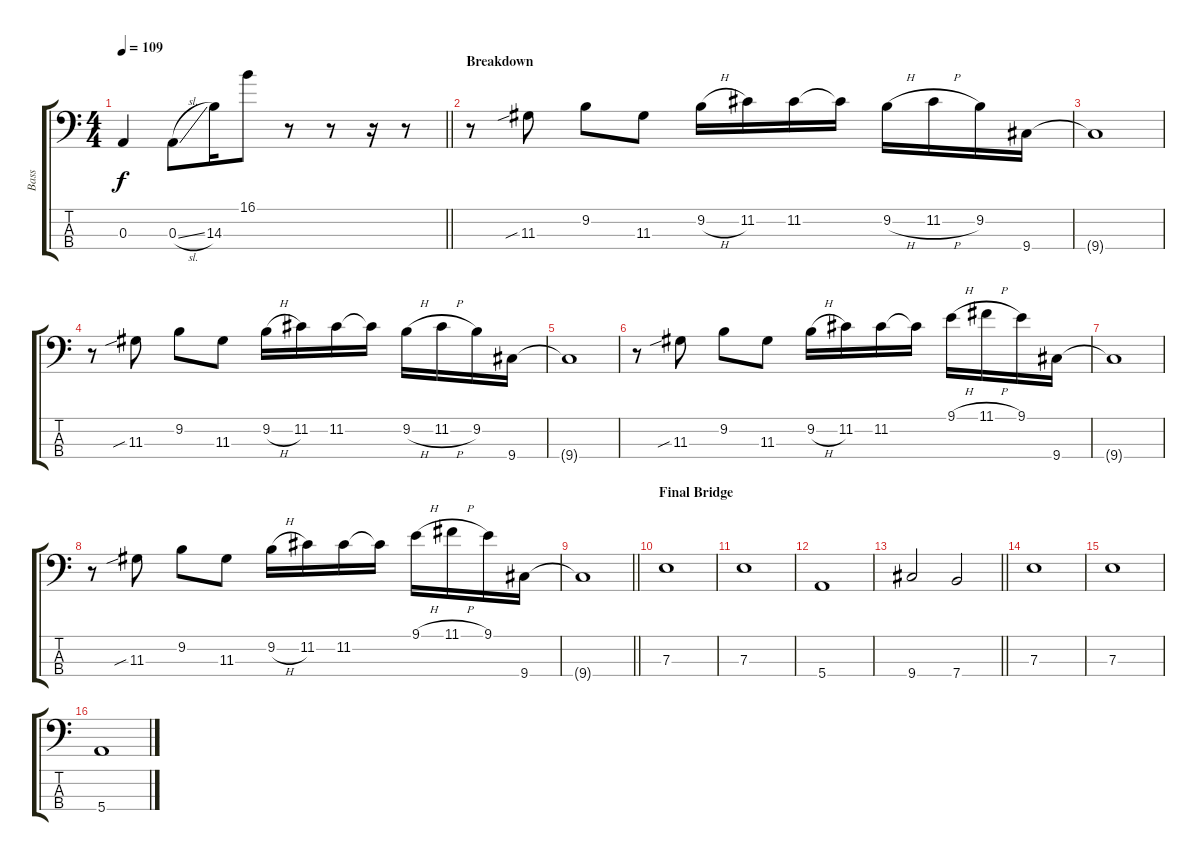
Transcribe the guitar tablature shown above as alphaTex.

\track ("Bass" "Bass") {instrument electricbassfinger}
\staff {score tabs}
\tuning (G2 D2 A1 E1) {hide}
\ts (4 4)
\tempo 109
\clef f4
\barLineRight lightlight
\ks c
0.3.4{dy f} 0.3{sl}.8 14.3.16 16.1.8 r.8 r.8 r.16 r.8 |
\section ("" "Breakdown")
r.8 11.3{sib}.8 9.2.8 11.3.8 9.2{h}.16 11.2.16 11.2.16 11.2{t}.16 9.2{h}.16 11.2{h}.16 9.2.16 9.4.16 |
9.4{t}.1 |
r.8 11.3{sib}.8 9.2.8 11.3.8 9.2{h}.16 11.2.16 11.2.16 11.2{t}.16 9.2{h}.16 11.2{h}.16 9.2.16 9.4.16 |
9.4{t}.1 |
r.8 11.3{sib}.8 9.2.8 11.3.8 9.2{h}.16 11.2.16 11.2.16 11.2{t}.16 9.1{h}.16 11.1{h}.16 9.1.16 9.4.16 |
9.4{t}.1 |
r.8 11.3{sib}.8 9.2.8 11.3.8 9.2{h}.16 11.2.16 11.2.16 11.2{t}.16 9.1{h}.16 11.1{h}.16 9.1.16 9.4.16 |
\barLineRight lightlight
9.4{t}.1 |
\section ("" "Final Bridge")
7.3.1 |
7.3.1 |
5.4.1 |
\barLineRight lightlight
9.4.2 7.4.2 |
7.3.1 |
7.3.1 |
5.4.1
